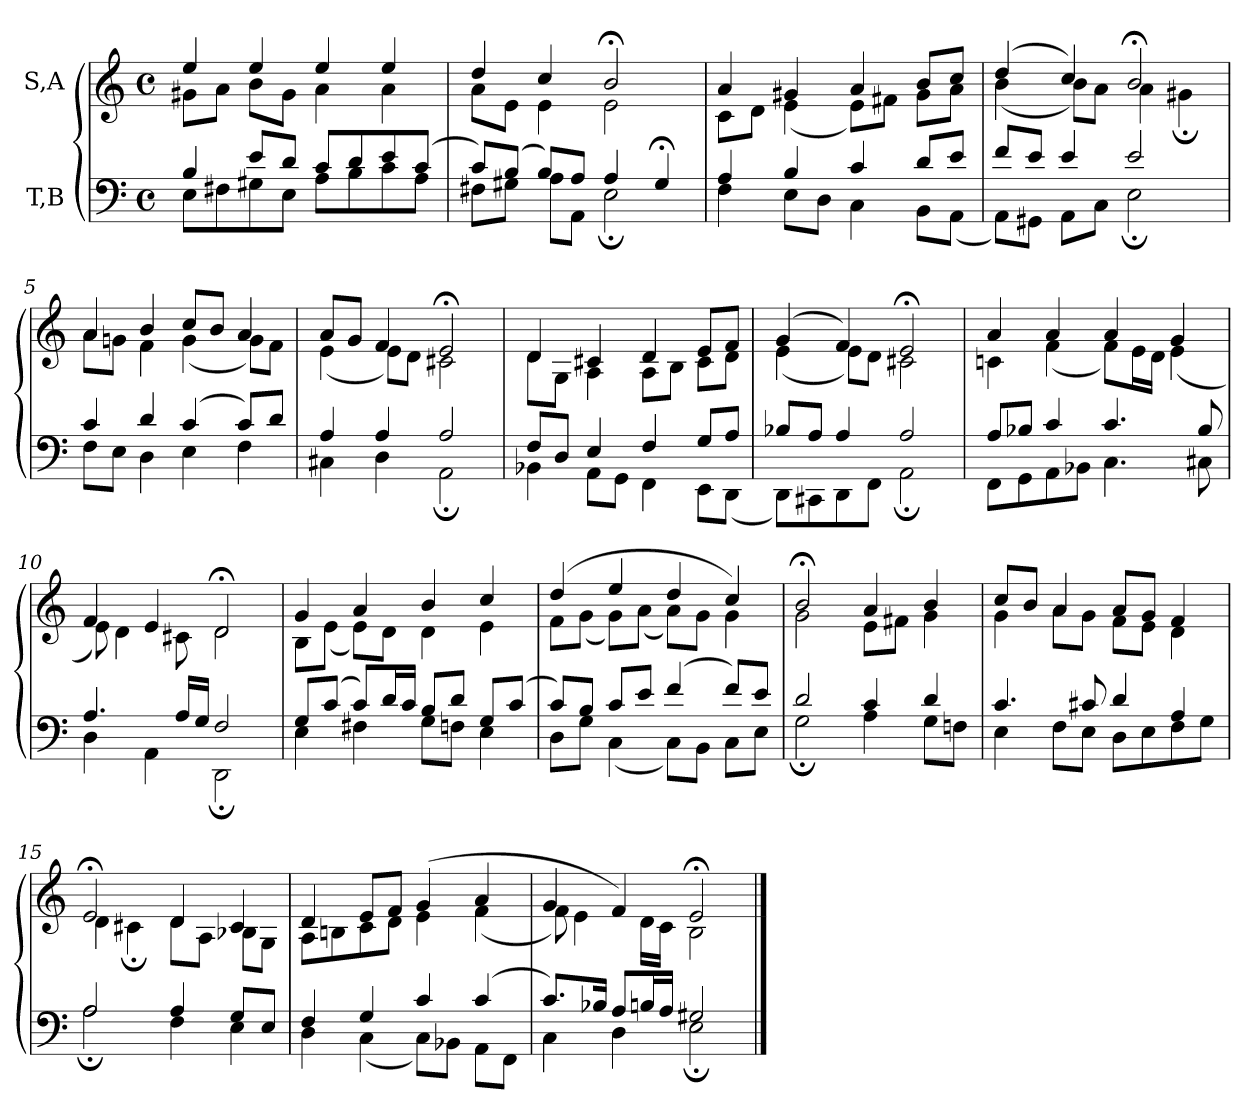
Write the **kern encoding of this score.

**kern	**kern
*part2	*part1
*staff2	*staff1
*I"T,B	*I"S,A
*clefF4	*clefG2
*k[]	*k[]
*M4/4	*M4/4
*met(c)	*met(c)
=1	=1
*^	*^
4B	8EL	4ee	8g#XL
.	8F#X	.	8aJ
8eL	8G#X	4ee	8bL
8dJ	8EJ	.	8g#J
8cL	8AL	4ee	4a
8d	8B	.	.
8e	8c	4ee	4a
(>8cJ	8AJ	.	.
=2	=2	=2	=2
8cL)	8F#XL	4dd	8aL
(>8BJ	8G#XJ	.	8eJ
8BL)	8AL	4cc	4e
8AJ	8AAJ	.	.
4A	2E;	2b;<	2e
4G#;<	.	.	.
=3	=3	=3	=3
4A	4F	4a	8cL
.	.	.	8dJ
4B	8EL	4g#X	(<4e
.	8DJ	.	.
4c	4C	4a	8eL)
.	.	.	8f#XJ
8dL	8BBL	8bL	8g#L
8eJ	(<8AAJ	8ccJ	8aJ
=4	=4	=4	=4
8fL	8AAL)	(>4dd	(<4b
8eJ	8GG#XJ	.	.
4e	8AAL	4cc)	8bL)
.	8CJ	.	8aJ
2e	2E;	2b;<	4a
.	.	.	4g#X;
=5	=5	=5	=5
4c	8FL	4a	8aL
.	8EJ	.	8gnJ
4d	4D	4b	4f
(>4c	4E	8ccL	(<4g
.	.	8bJ	.
8cL)	4F	4a	8gL)
8dJ	.	.	8fJ
=6	=6	=6	=6
4A	4C#X	8aL	(<4e
.	.	8gJ	.
4A	4D	4f	8eL)
.	.	.	8dJ
2A	2AA;	2e;<	2c#X
=7	=7	=7	=7
8FL	4BB-X	4d	8dL
8DJ	.	.	8GJ
4E	8AAL	4c#X	4A
.	8GGJ	.	.
4F	4FF	4d	8AL
.	.	.	8BJ
8GL	8EEL	8eL	8c#L
8AJ	(<8DDJ	8fJ	8dJ
=8	=8	=8	=8
8B-XL	8DDL)	(>4g	(<4e
8AJ	8CC#X	.	.
4A	8DD	4f)	8eL)
.	8FFJ	.	8dJ
2A	2AA;	2e;<	2c#X
=9	=9	=9	=9
8AL	8FFL	4a	4cn
8B-XJ	8GG	.	.
4c	8AA	4a	(<4f
.	8BB-XJ	.	.
4.c	4.C	4a	8fL)
.	.	.	16eL
.	.	.	16dJJ
.	.	4g	(<4e
8B-	8C#X	.	.
=10	=10	=10	=10
4.A	4D	4f	8e)
.	.	.	4d
.	4AA	4e	.
16ALL	.	.	8c#X
16GJJ	.	.	.
2F	2DD;	2d;<	2d
=11	=11	=11	=11
8GL	4E	4g	8BL
(>8cJ	.	.	(<8eJ
8cL)	4F#X	4a	8eL)
16dL	.	.	8dJ
16cJJ	.	.	.
8BL	8GL	4b	4d
8dJ	8FnJ	.	.
8GL	4E	4cc	4e
(>8cJ	.	.	.
=12	=12	=12	=12
8cL)	8DL	(>4dd	8fL
8BJ	8GJ	.	(<8gJ
8cL	(<4C	4ee	8gL)
8eJ	.	.	(<8aJ
(>4f	8CL)	4dd	8aL)
.	8BBJ	.	8gJ
8fL)	8CL	4cc)	4g
8eJ	8EJ	.	.
=13	=13	=13	=13
2d	2G;	2b;<	2g
4c	4A	4a	8eL
.	.	.	8f#XJ
4d	8GL	4b	4g
.	8FnJ	.	.
=14	=14	=14	=14
4.c	4E	8ccL	4g
.	.	8bJ	.
.	8FL	4a	8aL
8c#X	8EJ	.	8gJ
4d	8DL	8aL	8fL
.	8E	8gJ	8eJ
4A	8F	4f	4d
.	8GJ	.	.
=15	=15	=15	=15
2A	2A;	2e;<	4d
.	.	.	4c#X;
4A	4F	4d	8dL
.	.	.	8AJ
8GL	4E	4c#	8B-XL
8EJ	.	.	8GJ
=16	=16	=16	=16
4F	4D	4d	8AL
.	.	.	8Bn
4G	(<4C	8eL	8c
.	.	8fJ	8dJ
4c	8CL)	(>4g	4e
.	8BB-XJ	.	.
(>4c	8AAL	4a	(<4f
.	8FFJ	.	.
=17	=17	=17	=17
8.cL)	4C	4g	8f)
.	.	.	4e
16B-XJk	.	.	.
8AL	4D	4f)	.
16BnL	.	.	16dLL
16AJJ	.	.	16cJJ
2G#X	2E;	2e;<	2B
*v	*v	*	*
*	*v	*v
==	==
*-	*-
